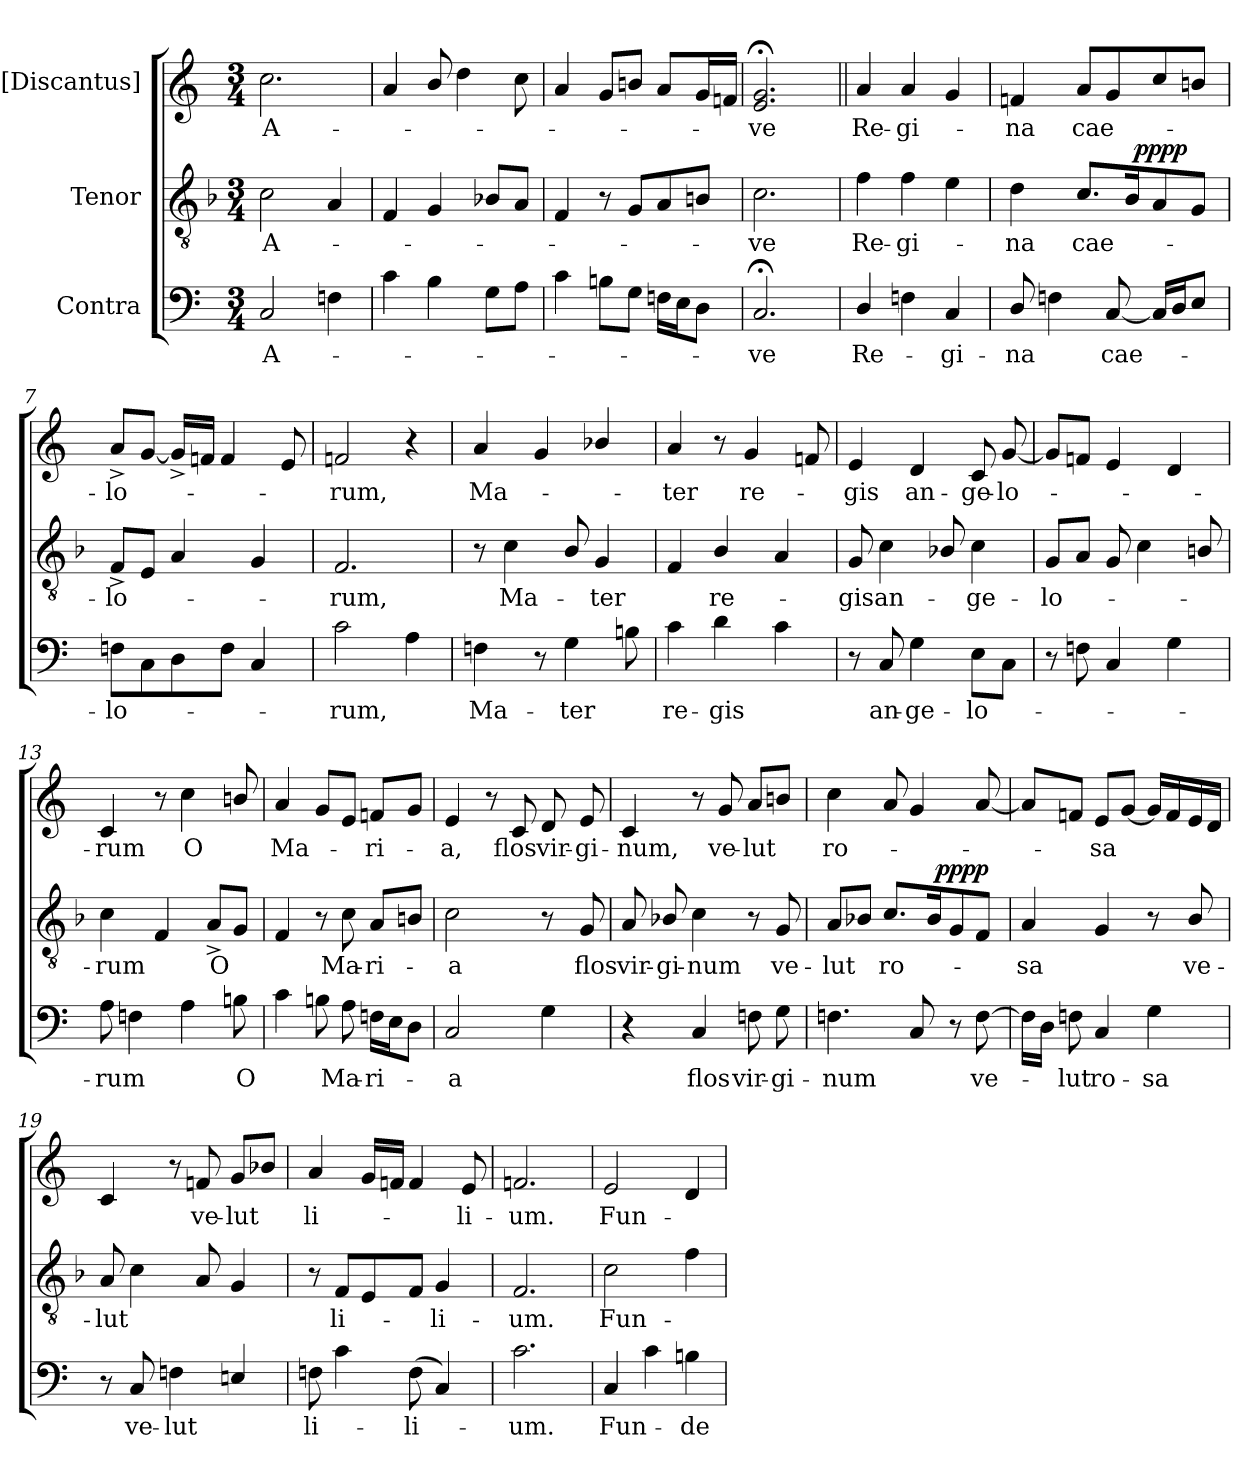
**kern	**text	**kern	**text	**dynam	**kern	**text
*part3	*part3	*part2	*part2	*part2	*part1	*part1
*staff3	*staff3	*staff2	*staff2	*staff2	*staff1	*staff1
*I"Contra	*	*I"Tenor	*	*	*I"[Discantus]	*
!!LO:PB:g=z
*stria5	*	*stria5	*	*	*stria5	*
*clefF4	*	*clefGv2	*	*	*clefG2	*
*ITrd-3c-5	*	*	*	*	*ITrd-3c-5	*
*	*	*k[b-]	*	*	*	*
*	*	*F:	*	*	*	*
*M3/4	*	*M3/4	*	*	*M3/4	*
=1	=1	=1	=1	=1	=1	=1
!	!LO:LY:b:cj	!	!LO:LY:b:cj	!	!	!LO:LY:b:cj
2F/	A-	2c\	A-	.	2.ff\	A-
4B-\	.	4A/	.	.	.	.
=2	=2	=2	=2	=2	=2	=2
4f\	.	4F/	.	.	4dd/	.
4e\	.	4G/	.	.	8ee/	.
.	.	.	.	.	4gg\	.
8c\L	.	8B-X/L	.	.	.	.
8d\J	.	8A/J	.	.	8ff\	.
=3	=3	=3	=3	=3	=3	=3
4f\	.	4F/	.	.	4dd/	.
8en\L	.	8r	.	.	8cc/L	.
8c\J	.	8G/L	.	.	8een/J	.
16B-\L	.	8A/	.	.	8dd/L	.
16A\	.	.	.	.	.	.
8G\J	.	8Bn/J	.	.	16cc/	.
.	.	.	.	.	16b-/J	.
=4	=4	=4	=4	=4	=4	=4
!	!LO:LY:b:cj	!	!LO:LY:b:cj	!	!	!LO:LY:b:cj
2.F;</	-ve	2.c\	-ve	.	2.cc/;< 2.a/;<	-ve
=5	=5||	=5	=5||	=5||	=5||	=5||
!	!LO:LY:b:cj	!	!LO:LY:b:cj	!	!	!LO:LY:b:cj
4G/	Re-	4f\	Re-	.	4dd/	Re-
!	!	!	!LO:LY:b:cj	!	!	!LO:LY:b:cj
4B-\	.	4f\	-gi-	.	4dd/	-gi-
!	!LO:LY:b:cj	!	!	!	!	!
4F/	-gi-	4e\	.	.	4cc/	.
=6	=6	=6	=6	=6	=6	=6
!	!LO:LY:b:cj	!	!LO:LY:b:cj	!	!	!LO:LY:b:cj
*	*	*^	*	*	*	*
8G/	-na	4d\	4ryy	-na	.	4b-/	-na
4B-\	.	.	.	.	.	.	.
!	!	!	!	!LO:LY:b	!	!	!LO:LY:b
.	.	8.c/L	8ryy	cae-	.	8dd/L	cae-
!	!LO:LY:b	!	!	!	!	!	!
[<8F/	cae-	.	16ryy	.	.	8cc/	.
.	.	16B-/	64ryy	.	.	.	.
!	!	!	!	!	!LO:DY:a	!	!
.	.	.	4ryy	.	pppp	.	.
16F/L]	.	8A/	.	.	.	8ff/	.
16G/	.	.	.	.	.	.	.
8A/J	.	8G/J	.	.	.	8een/J	.
.	.	.	32.ryy	.	.	.	.
!!LO:LB:g=z
=7	=7	=7	=7	=7	=7	=7	=7
!	!LO:LY:b:cj	!	!	!LO:LY:b:cj	!	!	!LO:LY:b:cj
*	*	*v	*v	*	*	*	*
8B-\L	-lo-	8F^>/L	-lo-	.	8dd^>/L	-lo-
8F\	.	8E/J	.	.	[<8cc/J	.
8G\	.	4A/	.	.	16cc^>/L]	.
.	.	.	.	.	16b-/J	.
8B-\J	.	.	.	.	4b-/	.
4F/	.	4G/	.	.	.	.
.	.	.	.	.	8a/	.
=8	=8	=8	=8	=8	=8	=8
!	!LO:LY:b	!	!LO:LY:b:cj	!	!	!LO:LY:b:cj
2f\	-rum,	2.F/	-rum,	.	2b-/	-rum,
4d\	.	.	.	.	4r	.
=9	=9	=9	=9	=9	=9	=9
!	!LO:LY:b:cj	!	!	!	!	!LO:LY:b
4B-\	Ma-	8r	.	.	4dd/	Ma-
!	!	!	!LO:LY:b	!	!	!
.	.	4c\	Ma-	.	.	.
8r	.	.	.	.	4cc/	.
!	!LO:LY:b:cj	!	!	!	!	!
4c\	-ter	8B-/	.	.	.	.
!	!	!	!LO:LY:b:cj	!	!	!
.	.	4G/	-ter	.	4ee-X/	.
8en\	.	.	.	.	.	.
=10	=10	=10	=10	=10	=10	=10
!	!LO:LY:b:cj	!	!	!	!	!LO:LY:b:cj
4f\	re-	4F/	.	.	4dd/	-ter
!	!LO:LY:b:cj	!	!LO:LY:b:cj	!	!	!
4g\	-gis	4B-/	re-	.	8r	.
!	!	!	!	!	!	!LO:LY:b:cj
.	.	.	.	.	4cc/	re-
4f\	.	4A/	.	.	.	.
.	.	.	.	.	8b-/	.
=11	=11	=11	=11	=11	=11	=11
!	!	!	!LO:LY:b:cj	!	!	!LO:LY:b:cj
8r	.	8G/	-gis	.	4a/	-gis
!	!LO:LY:b:cj	!	!LO:LY:b:cj	!	!	!
8F/	an-	4c\	an-	.	.	.
!	!LO:LY:b:cj	!	!	!	!	!LO:LY:b:cj
4c\	-ge-	.	.	.	4g/	an-
.	.	8B-X/	.	.	.	.
!	!LO:LY:b:cj	!	!LO:LY:b:cj	!	!	!LO:LY:b
8A\L	-lo-	4c\	-ge-	.	8f/	-ge-
!	!	!	!	!	!	!LO:LY:b:rj
8F\J	.	.	.	.	[<8cc/	-lo-
=12	=12	=12	=12	=12	=12	=12
!	!	!	!LO:LY:b:cj	!	!	!
8r	.	8G/L	-lo-	.	8cc/L]	.
8B-\	.	8A/J	.	.	8b-/J	.
4F/	.	8G/	.	.	4a/	.
.	.	4c\	.	.	.	.
4c\	.	.	.	.	4g/	.
.	.	8Bn/	.	.	.	.
=13	=13	=13	=13	=13	=13	=13
!	!LO:LY:b	!	!LO:LY:b	!	!	!LO:LY:b:cj
8d\	-rum	4c\	-rum	.	4f/	-rum
4B-\	.	.	.	.	.	.
.	.	4F/	.	.	8r	.
!	!	!	!	!	!	!LO:LY:b:cj
4d\	.	.	.	.	4ff\	O
!	!	!	!LO:LY:b:cj	!	!	!
.	.	8A^>/L	O	.	.	.
!	!LO:LY:b:cj	!	!	!	!	!
8en\	O	8G/J	.	.	8een/	.
!!LO:LB:g=z
=14	=14	=14	=14	=14	=14	=14
!	!	!	!	!	!	!LO:LY:b
4f\	.	4F/	.	.	4dd/	Ma-
8en\	.	8r	.	.	8cc/L	.
!	!LO:LY:b:cj	!	!LO:LY:b:cj	!	!	!
8d\	Ma-	8c\	Ma-	.	8a/J	.
!	!LO:LY:b:cj	!	!LO:LY:b:cj	!	!	!LO:LY:b:cj
16B-\L	-ri-	8A/L	-ri-	.	8b-/L	-ri-
16A\	.	.	.	.	.	.
8G\J	.	8Bn/J	.	.	8cc/J	.
=15	=15	=15	=15	=15	=15	=15
!	!LO:LY:b:cj	!	!LO:LY:b:cj	!	!	!LO:LY:b:cj
2F/	-a	2c\	-a	.	4a/	-a,
.	.	.	.	.	8r	.
!	!	!	!	!	!	!LO:LY:b:cj
.	.	.	.	.	8f/	flos
!	!	!	!	!	!	!LO:LY:b:cj
4c\	.	8r	.	.	8g/	vir-
!	!	!	!LO:LY:b:cj	!	!	!LO:LY:b:cj
.	.	8G/	flos	.	8a/	-gi-
=16	=16	=16	=16	=16	=16	=16
!	!	!	!LO:LY:b:cj	!	!	!LO:LY:b:cj
4r	.	8A/	vir-	.	4f/	-num,
!	!	!	!LO:LY:b:cj	!	!	!
.	.	8B-X/	-gi-	.	.	.
!	!LO:LY:b:cj	!	!LO:LY:b:cj	!	!	!
4F/	flos	4c\	-num	.	8r	.
!	!	!	!	!	!	!LO:LY:b:cj
.	.	.	.	.	8cc/	ve-
!	!LO:LY:b:cj	!	!	!	!	!LO:LY:b
8B-\	vir-	8r	.	.	8dd/L	-lut
!	!LO:LY:b:cj	!	!LO:LY:b:cj	!	!	!
8c\	-gi-	8G/	ve-	.	8een/J	.
=17	=17	=17	=17	=17	=17	=17
!	!LO:LY:b	!	!LO:LY:b:cj	!	!	!LO:LY:b:cj
*	*	*^	*	*	*	*
4.B-\	-num	8A/L	4ryy	-lut	.	4ff\	ro-
.	.	8B-X/J	.	.	.	.	.
!	!	!	!	!LO:LY:b:cj	!	!	!
.	.	8.c/L	8ryy	ro-	.	8dd/	.
8F/	.	.	16ryy	.	.	4cc/	.
.	.	16B-/	64ryy	.	.	.	.
!	!	!	!	!	!LO:DY:a	!	!
.	.	.	4ryy	.	pppp	.	.
8r	.	8G/	.	.	.	.	.
!	!LO:LY:b:cj	!	!	!	!	!	!
[<8B-\	ve-	8F/J	.	.	.	[>8dd/	.
.	.	.	32.ryy	.	.	.	.
!!LO:LB:g=z
=18	=18	=18	=18	=18	=18	=18	=18
!	!	!	!	!LO:LY:b:cj	!	!	!
*	*	*v	*v	*	*	*^	*
16B-\L]	.	4A/	-sa	.	8dd/L]	16ryy	.
16G\J	.	.	.	.	.	64ryy	.
.	.	.	.	.	.	2ryy	.
!	!LO:LY:b:cj	!	!	!	!	!	!
8B-\	-lut	.	.	.	8b-/J	.	.
!	!LO:LY:b:cj	!	!	!	!	!	!LO:LY:b:cj
4F/	ro-	4G/	.	.	8a/L	.	-sa
.	.	.	.	.	[<8cc/J	.	.
!	!LO:LY:b:cj	!	!	!	!	!	!
4c\	-sa	8r	.	.	16cc/L]	.	.
.	.	.	.	.	16b-/	.	.
.	.	.	.	.	.	8ryy	.
!	!	!	!LO:LY:b:cj	!	!	!	!
.	.	8B-/	ve-	.	16a/	.	.
.	.	.	.	.	16g/J	.	.
.	.	.	.	.	.	32.ryy	.
=19	=19	=19	=19	=19	=19	=19	=19
!	!	!	!LO:LY:b:cj	!	!	!	!
*	*	*	*	*	*v	*v	*
8r	.	8A/	-lut	.	4f/	.
!	!LO:LY:b:cj	!	!	!	!	!
8F/	ve-	4c\	.	.	.	.
!	!LO:LY:b:cj	!	!	!	!	!
4B-\	-lut	.	.	.	8r	.
!	!	!	!	!	!	!LO:LY:b:cj
.	.	8A/	.	.	8b-/	ve-
!	!	!	!	!	!	!LO:LY:b
4An/	.	4G/	.	.	8cc/L	-lut
.	.	.	.	.	8ee-X/J	.
=20	=20	=20	=20	=20	=20	=20
!	!LO:LY:b:cj	!	!	!	!	!LO:LY:b:cj
8B-\	li-	8r	.	.	4dd/	li-
!	!	!	!LO:LY:b:cj	!	!	!
4f\	.	8F/L	li-	.	.	.
.	.	8E/	.	.	16cc/L	.
.	.	.	.	.	16b-/J	.
!	!LO:LY:b:cj	!	!	!	!	!
(>8B-\	-li-	8F/J	.	.	4b-/	.
!	!	!	!LO:LY:b:cj	!	!	!
4F/)	.	4G/	-li-	.	.	.
!	!	!	!	!	!	!LO:LY:b:cj
.	.	.	.	.	8a/	-li-
=21	=21	=21	=21	=21	=21	=21
!	!LO:LY:b:cj	!	!LO:LY:b:cj	!	!	!LO:LY:b:cj
2.f\	-um.	2.F/	-um.	.	2.b-/	-um.
!!LO:PB:g=z
=22	=22	=22	=22	=22	=22	=22
!	!LO:LY:b	!	!LO:LY:b	!	!	!LO:LY:b
4F/	Fun-	2c\	Fun-	.	2a/	Fun-
4f\	.	.	.	.	.	.
!	!LO:LY:b:cj	!	!	!	!	!
4en\	-de	4f\	.	.	4g/	.
=	=	=	=	=	=	=
*-	*-	*-	*-	*-	*-	*-
